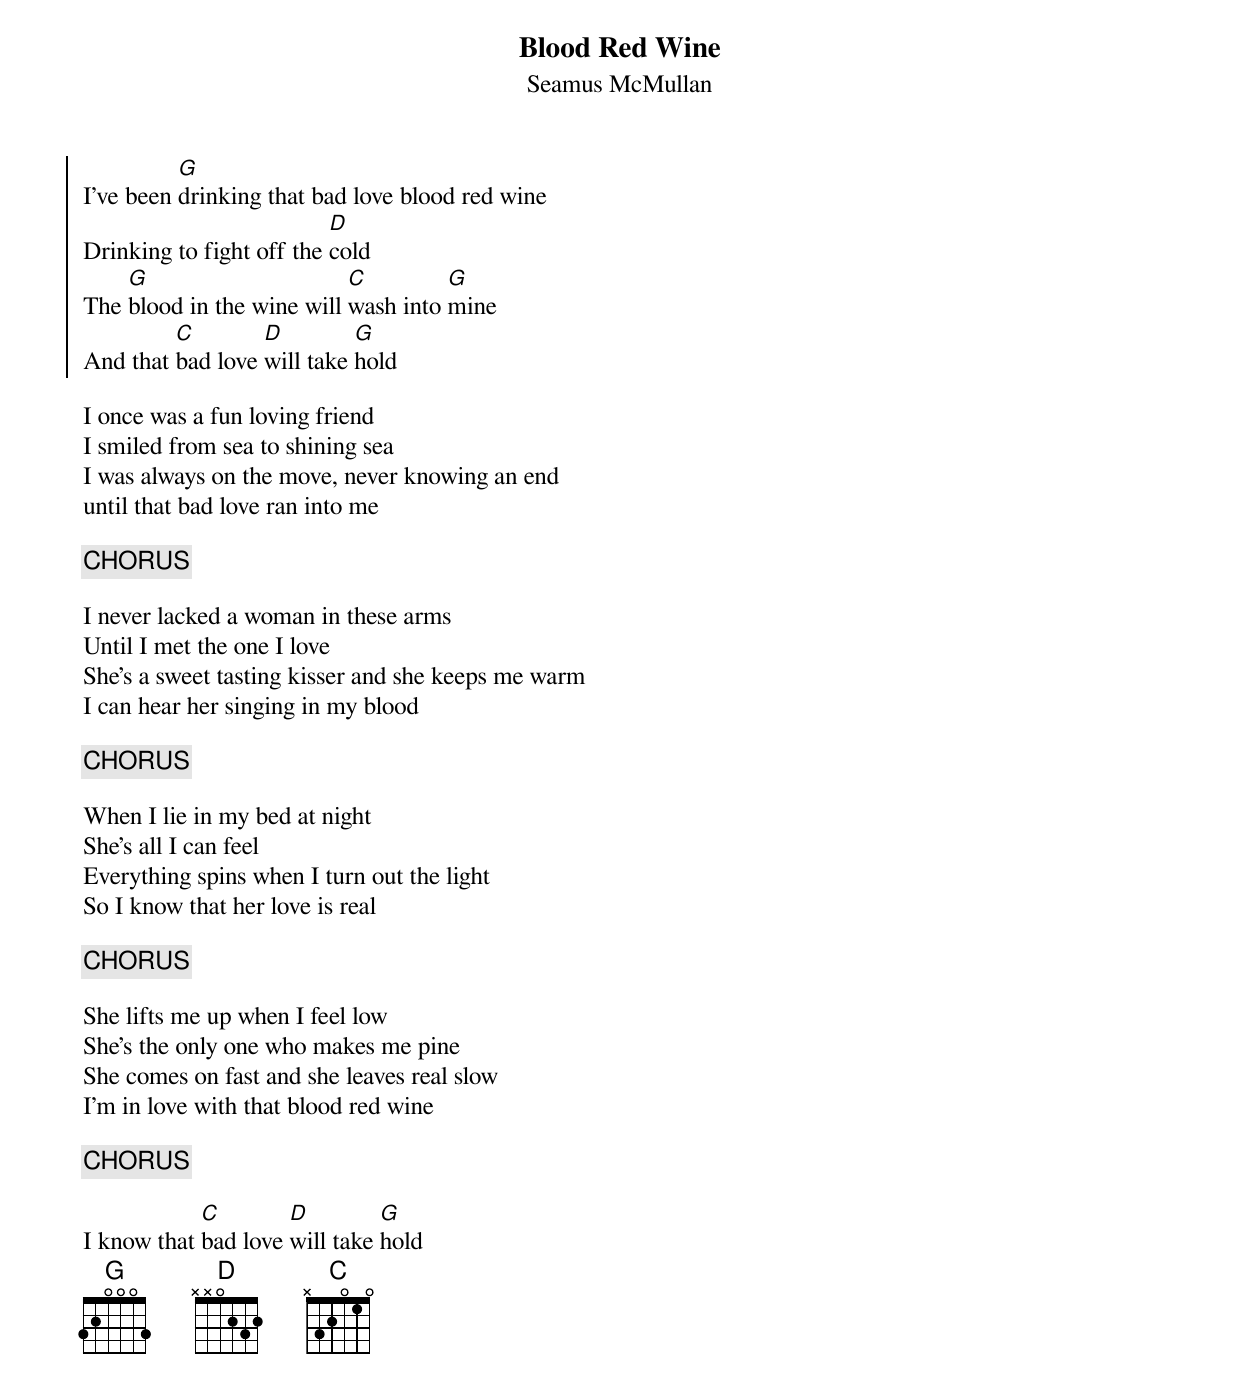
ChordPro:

{t: Blood Red Wine}
{st: Seamus McMullan}

{soc}
I've been [G]drinking that bad love blood red wine
Drinking to fight off the [D]cold
The [G]blood in the wine will [C]wash into [G]mine
And that [C]bad love [D]will take [G]hold
{eoc}

I once was a fun loving friend
I smiled from sea to shining sea
I was always on the move, never knowing an end
until that bad love ran into me

{c: CHORUS}

I never lacked a woman in these arms
Until I met the one I love
She's a sweet tasting kisser and she keeps me warm
I can hear her singing in my blood

{c: CHORUS}

When I lie in my bed at night
She's all I can feel
Everything spins when I turn out the light
So I know that her love is real

{c: CHORUS}

She lifts me up when I feel low
She's the only one who makes me pine
She comes on fast and she leaves real slow
I'm in love with that blood red wine

{c: CHORUS}

I know that [C]bad love [D]will take [G]hold
